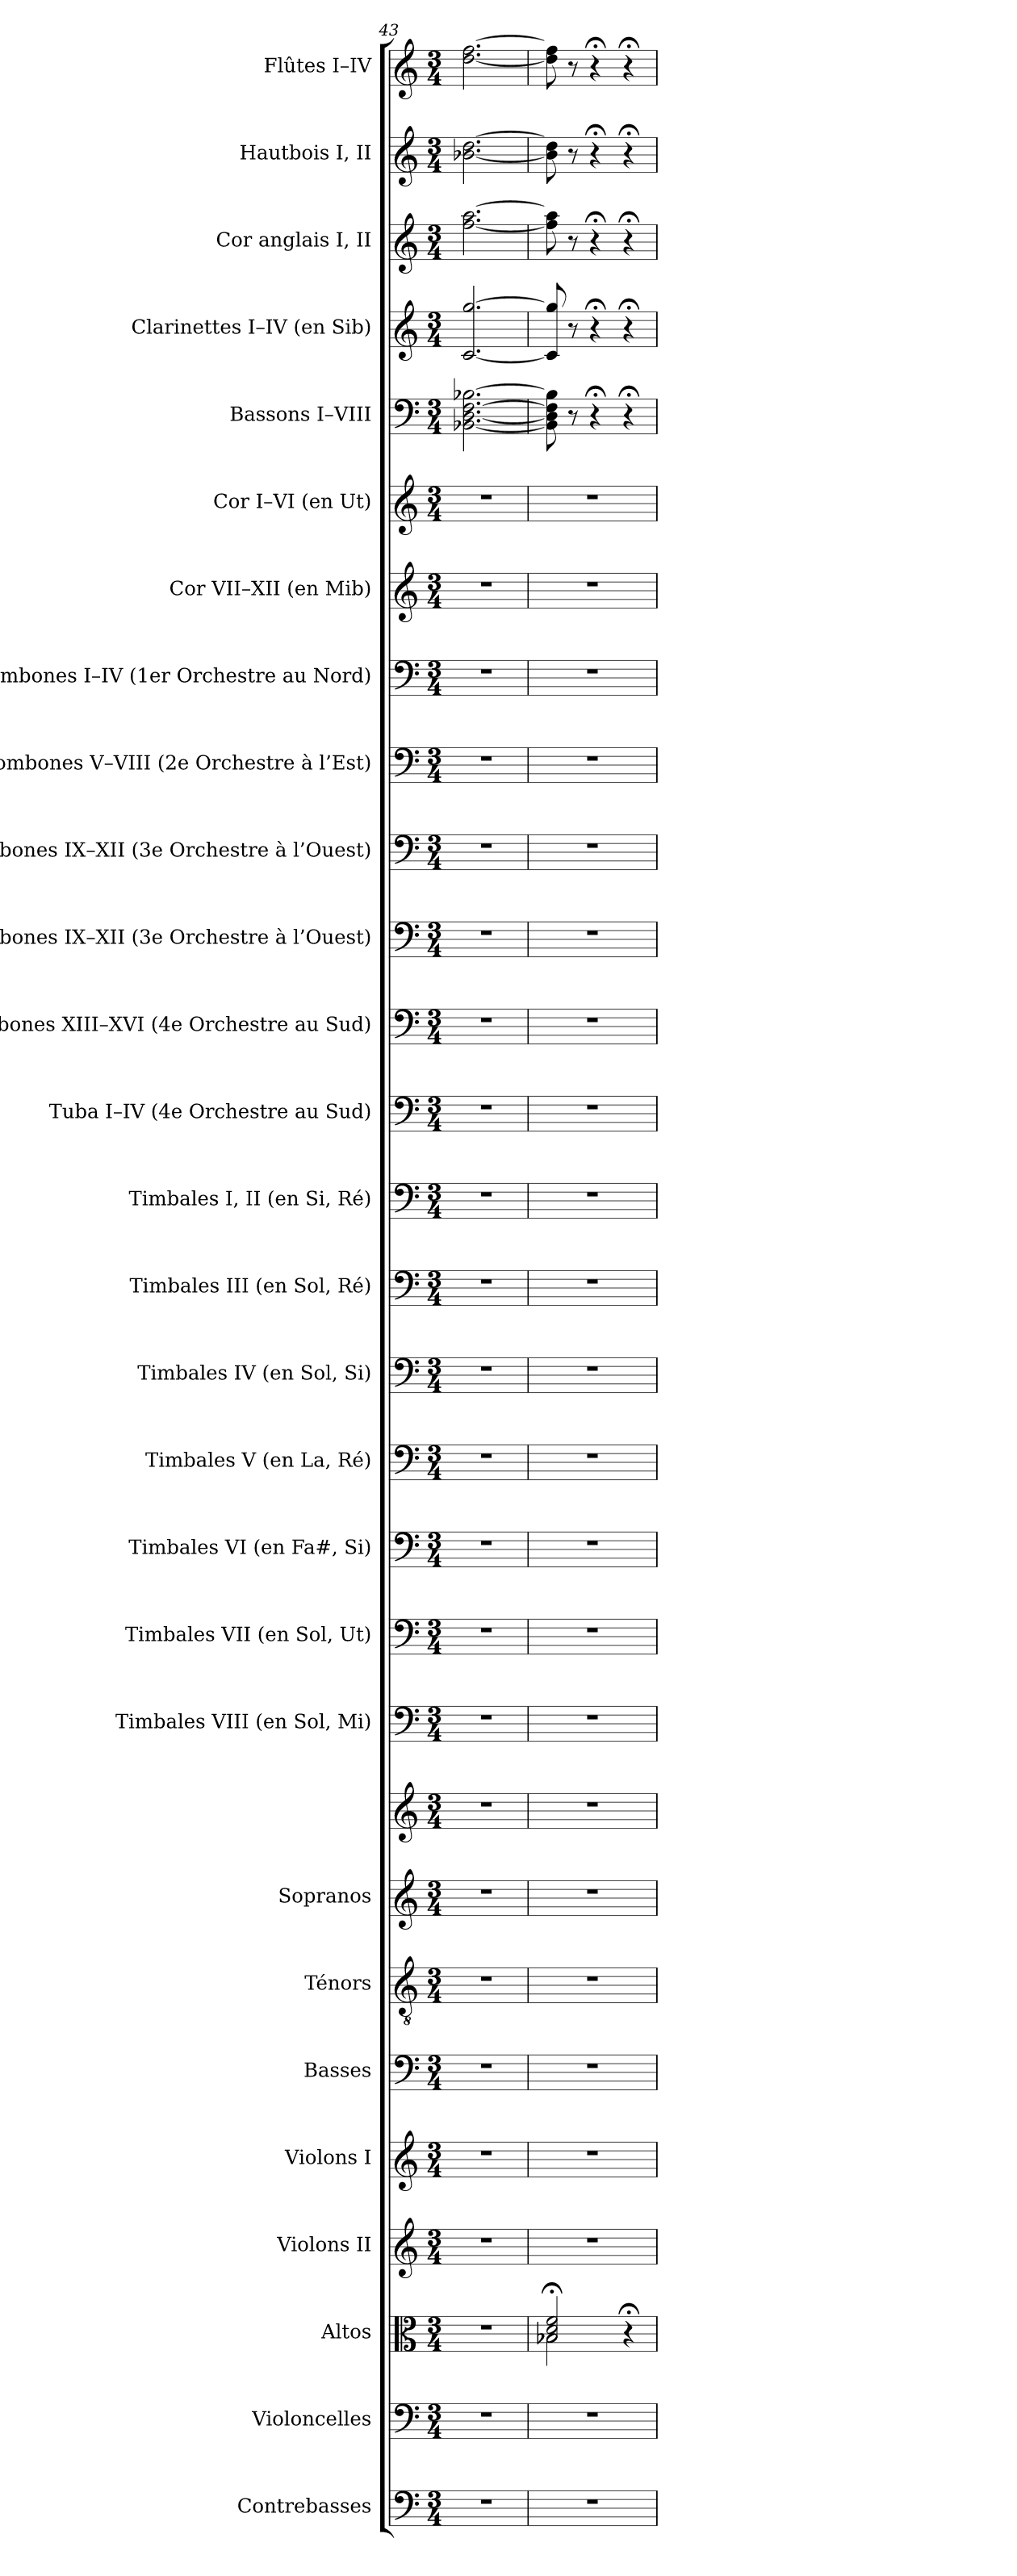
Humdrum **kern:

**kern	**kern	**kern	**kern	**kern	**kern	**kern	**kern	**kern	**kern	**kern	**kern	**kern	**kern	**kern	**kern	**kern	**kern	**kern	**kern	**kern	**kern	**kern	**kern	**kern	**kern	**kern	**kern	**kern
*part28	*part27	*part26	*part25	*part24	*part23	*part22	*part21	*part21	*part20	*part19	*part18	*part17	*part16	*part15	*part14	*part13	*part12	*part11	*part10	*part9	*part8	*part7	*part6	*part5	*part4	*part3	*part2	*part1
*staff29	*staff28	*staff27	*staff26	*staff25	*staff24	*staff23	*staff22	*staff21	*staff20	*staff19	*staff18	*staff17	*staff16	*staff15	*staff14	*staff13	*staff12	*staff11	*staff10	*staff9	*staff8	*staff7	*staff6	*staff5	*staff4	*staff3	*staff2	*staff1
*I"Contrebasses	*I"Violoncelles	*I"Altos	*I"Violons II	*I"Violons I	*I"Basses	*I"Ténors	*I"Sopranos	*	*I"Timbales VIII (en Sol, Mi)	*I"Timbales VII (en Sol, Ut)	*I"Timbales VI (en Fa#, Si)	*I"Timbales V (en La, Ré)	*I"Timbales IV (en Sol, Si)	*I"Timbales III (en Sol, Ré)	*I"Timbales I, II (en Si, Ré)	*I"Tuba I–IV (4e Orchestre au Sud)	*I"Trombones XIII–XVI (4e Orchestre au Sud)	*I"Trombones IX–XII (3e Orchestre à l’Ouest)	*I"Trombones IX–XII (3e Orchestre à l’Ouest)	*I"Trombones V–VIII (2e Orchestre à l’Est)	*I"Trombones I–IV (1er Orchestre au Nord)	*I"Cor VII–XII (en Mib)	*I"Cor I–VI (en Ut)	*I"Bassons I–VIII	*I"Clarinettes I–IV (en Sib)	*I"Cor anglais I, II	*I"Hautbois I, II	*I"Flûtes I–IV
*I'Cb.	*I'Vlles	*I'Altos	*I'Vns II	*I'Vns I	*I'Basses	*I'Tén.	*I'Sopr.	*	*I'VIII	*I'VII	*I'VI	*I'Timb.  V	*I'IV	*I'III	*I'I, II	*I'Tb.	*I'4e Orchestre	*	*I'Trb.  3e Orchestre	*I'2e Orchestre	*I'1er Orchestre	*I'Cor (Mib)	*I'Cor (Ut)	*I'Bns	*I'Cl. (Sib)	*I'C. a.	*I'Hb.	*I'Fl.
*clefF4	*clefF4	*clefC3	*clefG2	*clefG2	*clefF4	*clefGv2	*clefG2	*clefG2	*clefF4	*clefF4	*clefF4	*clefF4	*clefF4	*clefF4	*clefF4	*clefF4	*clefF4	*clefF4	*clefF4	*clefF4	*clefF4	*clefG2	*clefG2	*clefF4	*clefG2	*clefG2	*clefG2	*clefG2
*ITrd7c12	*	*	*	*	*	*ITrd7c12	*	*	*	*	*	*	*	*	*	*	*	*	*	*	*	*ITrd5c9	*ITrd7c12	*	*ITrd1c2	*ITrd4c7	*	*
*k[]	*k[]	*k[]	*k[]	*k[]	*k[]	*k[]	*k[]	*k[]	*k[]	*k[]	*k[]	*k[]	*k[]	*k[]	*k[]	*k[]	*k[]	*k[]	*k[]	*k[]	*k[]	*k[b-e-a-]	*k[]	*k[]	*k[b-e-]	*k[b-]	*k[]	*k[]
*C:	*C:	*C:	*C:	*C:	*C:	*C:	*C:	*C:	*C:	*C:	*C:	*C:	*C:	*C:	*C:	*C:	*C:	*C:	*C:	*C:	*C:	*E-:	*C:	*C:	*B-:	*F:	*C:	*C:
*M3/4	*M3/4	*M3/4	*M3/4	*M3/4	*M3/4	*M3/4	*M3/4	*M3/4	*M3/4	*M3/4	*M3/4	*M3/4	*M3/4	*M3/4	*M3/4	*M3/4	*M3/4	*M3/4	*M3/4	*M3/4	*M3/4	*M3/4	*M3/4	*M3/4	*M3/4	*M3/4	*M3/4	*M3/4
=43	=43	=43	=43	=43	=43	=43	=43	=43	=43	=43	=43	=43	=43	=43	=43	=43	=43	=43	=43	=43	=43	=43	=43	=43	=43	=43	=43	=43
!LO:N:vis=1	!LO:N:vis=1	!LO:N:vis=1	!LO:N:vis=1	!LO:N:vis=1	!LO:N:vis=1	!LO:N:vis=1	!LO:N:vis=1	!LO:N:vis=1	!LO:N:vis=1	!LO:N:vis=1	!LO:N:vis=1	!LO:N:vis=1	!LO:N:vis=1	!LO:N:vis=1	!LO:N:vis=1	!LO:N:vis=1	!LO:N:vis=1	!LO:N:vis=1	!LO:N:vis=1	!LO:N:vis=1	!LO:N:vis=1	!LO:N:vis=1	!LO:N:vis=1	!	!	!	!	!
2.r	2.r	2.r	2.r	2.r	2.r	2.r	2.r	2.r	2.r	2.r	2.r	2.r	2.r	2.r	2.r	2.r	2.r	2.r	2.r	2.r	2.r	2.r	2.r	[<2.BB-Xi\ [<2.Di [>2.Fi [>2.B-Xi	[<2.B-i/ [>2.ffi	[<2.b-i\ [>2.ddi	[<2.b-Xi\ [>2.ddi	[<2.ddi\ [>2.ffi
=44	=44	=44	=44	=44	=44	=44	=44	=44	=44	=44	=44	=44	=44	=44	=44	=44	=44	=44	=44	=44	=44	=44	=44	=44	=44	=44	=44	=44
!LO:N:vis=1	!LO:N:vis=1	!	!LO:N:vis=1	!LO:N:vis=1	!LO:N:vis=1	!LO:N:vis=1	!LO:N:vis=1	!LO:N:vis=1	!LO:N:vis=1	!LO:N:vis=1	!LO:N:vis=1	!LO:N:vis=1	!LO:N:vis=1	!LO:N:vis=1	!LO:N:vis=1	!LO:N:vis=1	!LO:N:vis=1	!LO:N:vis=1	!LO:N:vis=1	!LO:N:vis=1	!LO:N:vis=1	!LO:N:vis=1	!LO:N:vis=1	!	!	!	!	!
*	*	*^	*	*	*	*	*	*	*	*	*	*	*	*	*	*	*	*	*	*	*	*	*	*	*	*	*	*
2.r	2.r	2B-Xi/; 2di; 2fi;	2B-i\	2.r	2.r	2.r	2.r	2.r	2.r	2.r	2.r	2.r	2.r	2.r	2.r	2.r	2.r	2.r	2.r	2.r	2.r	2.r	2.r	2.r	8BB-i\] 8Di] 8Fi] 8B-i]	8B-i/] 8ffi]	8b-i\] 8ddi]	8b-i\] 8ddi]	8ddi\] 8ffi]
.	.	.	.	.	.	.	.	.	.	.	.	.	.	.	.	.	.	.	.	.	.	.	.	.	8r	8r	8r	8r	8r
.	.	.	.	.	.	.	.	.	.	.	.	.	.	.	.	.	.	.	.	.	.	.	.	.	4r;	4r;	4r;	4r;	4r;
.	.	4r;	4ryy	.	.	.	.	.	.	.	.	.	.	.	.	.	.	.	.	.	.	.	.	.	4r;	4r;	4r;	4r;	4r;
*	*	*v	*v	*	*	*	*	*	*	*	*	*	*	*	*	*	*	*	*	*	*	*	*	*	*	*	*	*	*
=	=	=	=	=	=	=	=	=	=	=	=	=	=	=	=	=	=	=	=	=	=	=	=	=	=	=	=	=
*-	*-	*-	*-	*-	*-	*-	*-	*-	*-	*-	*-	*-	*-	*-	*-	*-	*-	*-	*-	*-	*-	*-	*-	*-	*-	*-	*-	*-
